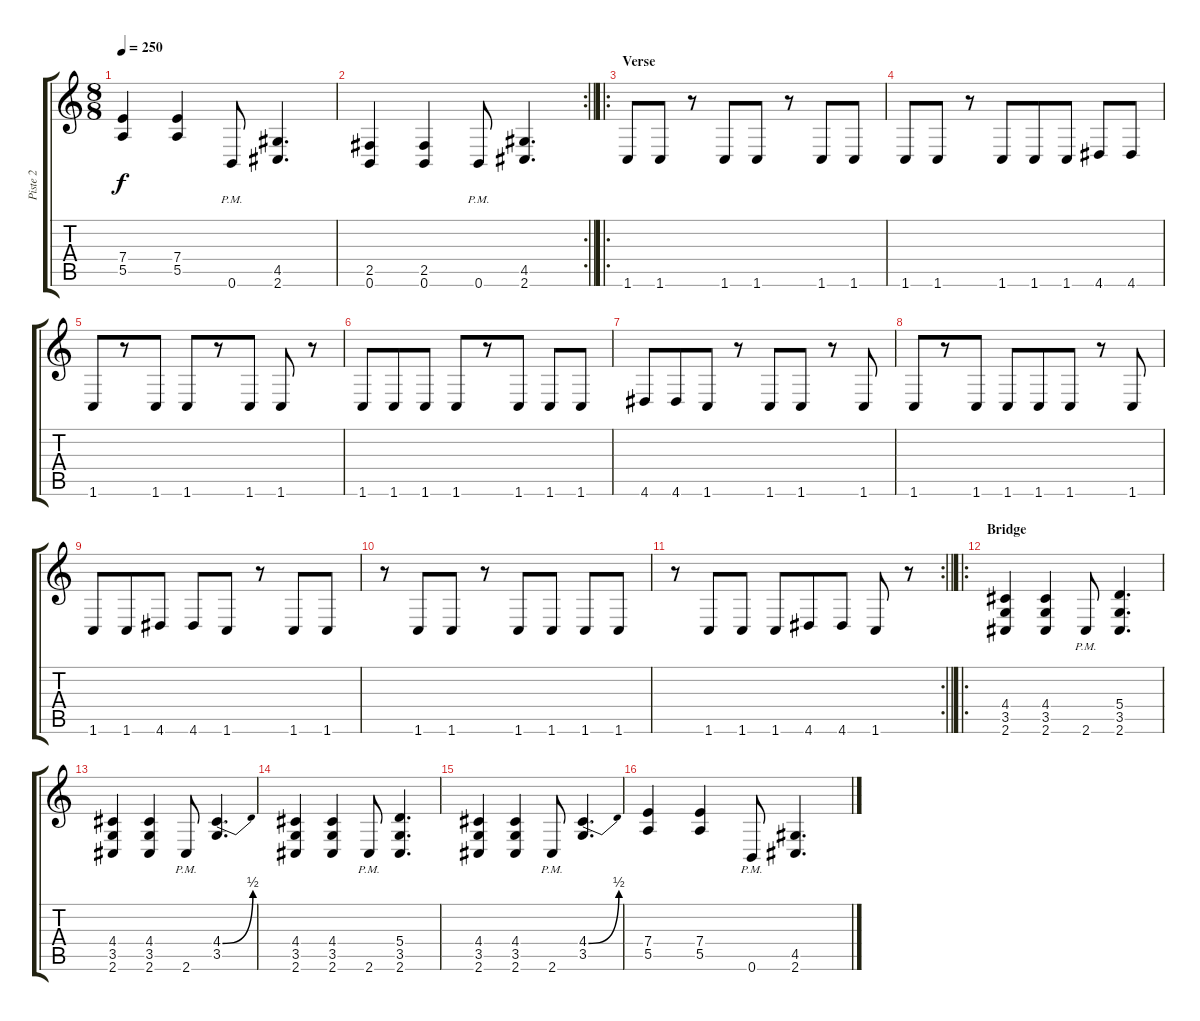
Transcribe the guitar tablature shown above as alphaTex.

\track ("Piste 2" "Piste 2") {instrument distortionguitar}
\staff {score tabs}
\tuning (B3 Gb3 D3 A2 E2 B1) {hide}
\ts (8 8)
\tempo 250
\clef g2
\ks c
(7.4 5.5).4{dy f} (7.4 5.5).4 0.6{pm}.8 (4.5 2.6).4{d} |
\rc 2
\barLineRight lightlight
(2.5 0.6).4 (2.5 0.6).4 0.6{pm}.8 (4.5 2.6).4{d} |
\ro
\section ("" "Verse")
1.6.8 1.6.8 r.8 1.6.8 1.6.8 r.8 1.6.8 1.6.8 |
1.6.8 1.6.8 r.8 1.6.8 1.6.8 1.6.8 4.6.8 4.6.8 |
1.6.8 r.8 1.6.8 1.6.8 r.8 1.6.8 1.6.8 r.8 |
1.6.8 1.6.8 1.6.8 1.6.8 r.8 1.6.8 1.6.8 1.6.8 |
4.6.8 4.6.8 1.6.8 r.8 1.6.8 1.6.8 r.8 1.6.8 |
1.6.8 r.8 1.6.8 1.6.8 1.6.8 1.6.8 r.8 1.6.8 |
1.6.8 1.6.8 4.6.8 4.6.8 1.6.8 r.8 1.6.8 1.6.8 |
r.8 1.6.8 1.6.8 r.8 1.6.8 1.6.8 1.6.8 1.6.8 |
\rc 2
\barLineRight lightlight
r.8 1.6.8 1.6.8 1.6.8 4.6.8 4.6.8 1.6.8 r.8 |
\ro
\section ("" "Bridge")
(4.4 3.5 2.6).4 (4.4 3.5 2.6).4 2.6{pm}.8 (5.4 3.5 2.6).4{d} |
(4.4 3.5 2.6).4 (4.4 3.5 2.6).4 2.6{pm}.8 (4.4{be (bend 0 0 60 2)} 3.5).4{d} |
(4.4 3.5 2.6).4 (4.4 3.5 2.6).4 2.6{pm}.8 (5.4 3.5 2.6).4{d} |
(4.4 3.5 2.6).4 (4.4 3.5 2.6).4 2.6{pm}.8 (4.4{be (bend 0 0 60 2)} 3.5).4{d} |
(7.4 5.5).4 (7.4 5.5).4 0.6{pm}.8 (4.5 2.6).4{d}
